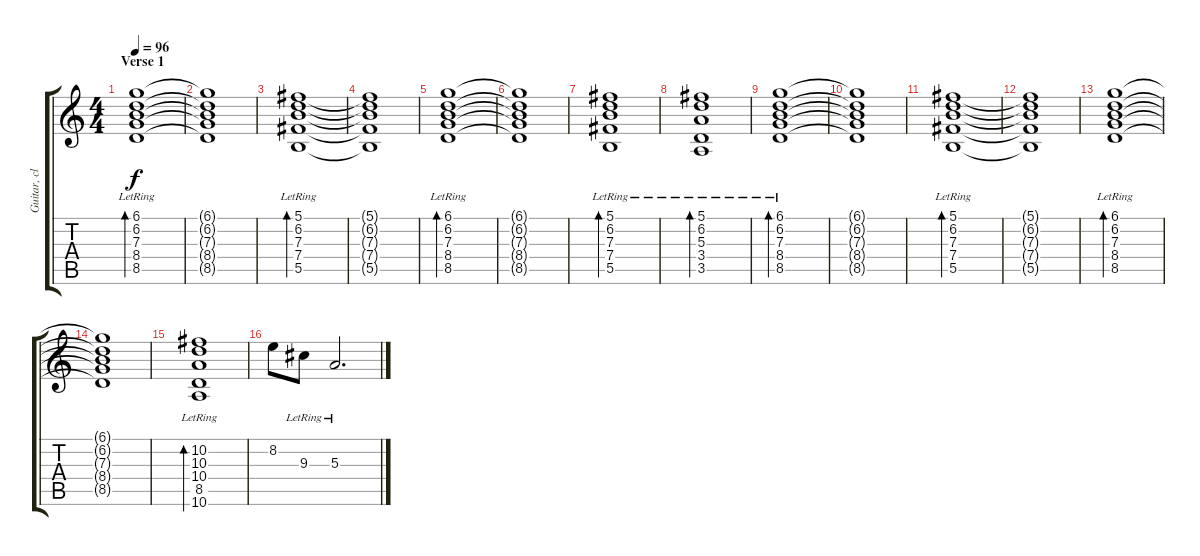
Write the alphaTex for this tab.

\track ("Guitar, clean" "Guitar, cl") {instrument electricguitarclean}
\staff {score tabs}
\tuning (Db4 Ab3 E3 B2 Gb2 B1) {hide}
\ts (4 4)
\section ("" "Verse 1")
\tempo 96
\clef g2
\ks c
(6.1{lr} 6.2{lr} 7.3{lr} 8.4 8.5).1{bd 240 dy f} |
(6.1{t} 6.2{t} 7.3{t} 8.4{t} 8.5{t}).1 |
(5.1{lr} 6.2{lr} 7.3{lr} 7.4 5.5).1{bd 240} |
(5.1{t} 6.2{t} 7.3{t} 7.4{t} 5.5{t}).1 |
(6.1{lr} 6.2{lr} 7.3{lr} 8.4 8.5).1{bd 240} |
(6.1{t} 6.2{t} 7.3{t} 8.4{t} 8.5{t}).1 |
(5.1{lr} 6.2{lr} 7.3{lr} 7.4 5.5).1{bd 240} |
(5.1{lr} 6.2{lr} 5.3{lr} 3.4 3.5).1{bd 240} |
(6.1{lr} 6.2{lr} 7.3{lr} 8.4 8.5).1{bd 240} |
(6.1{t} 6.2{t} 7.3{t} 8.4{t} 8.5{t}).1 |
(5.1{lr} 6.2{lr} 7.3{lr} 7.4 5.5).1{bd 240} |
(5.1{t} 6.2{t} 7.3{t} 7.4{t} 5.5{t}).1 |
(6.1{lr} 6.2{lr} 7.3{lr} 8.4 8.5).1{bd 240} |
(6.1{t} 6.2{t} 7.3{t} 8.4{t} 8.5{t}).1 |
(10.2{lr} 10.3{lr} 10.4{lr} 8.5 10.6).1{bd 240} |
8.2.8 9.3{lr}.8 5.3{lr}.2{d}
